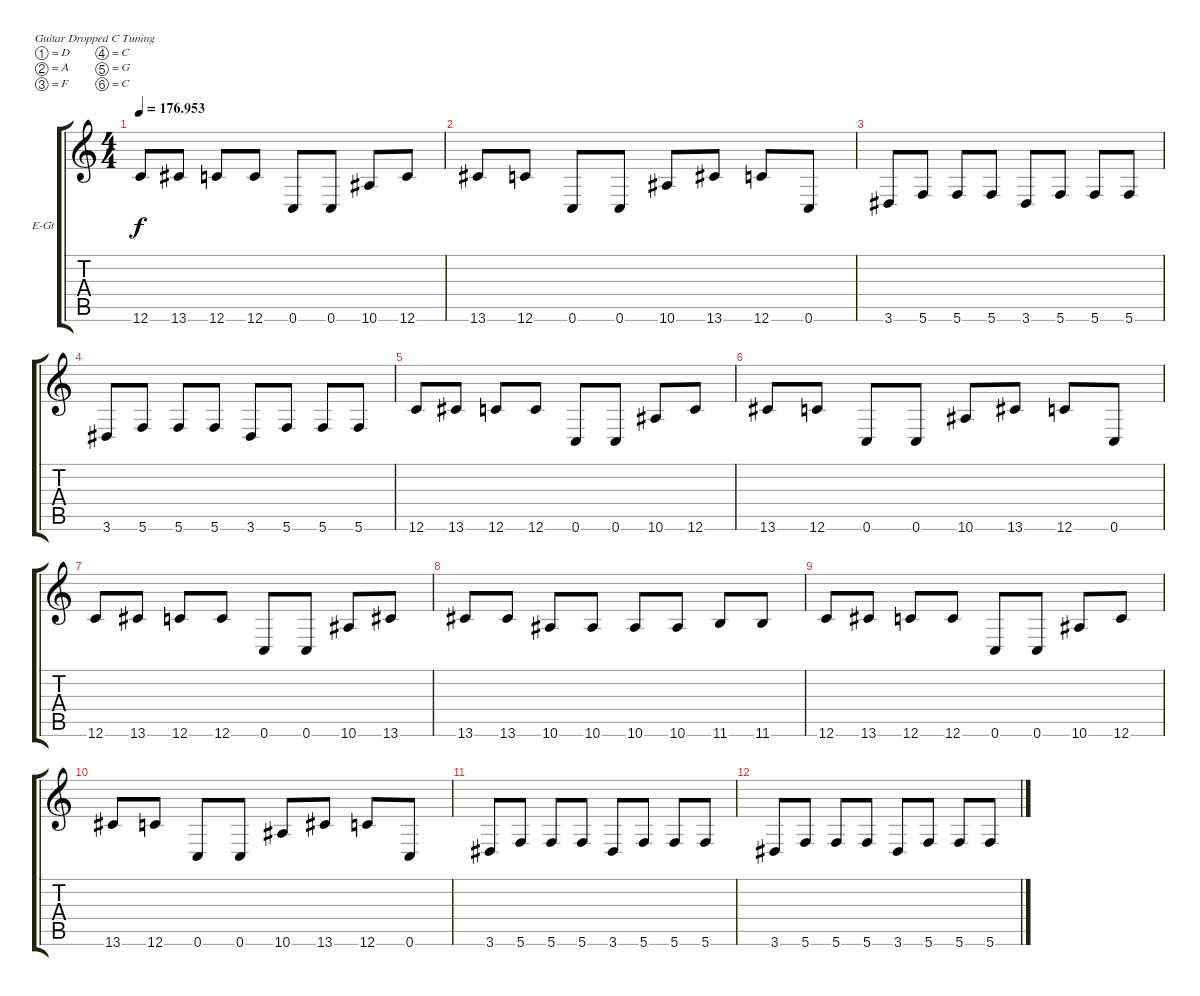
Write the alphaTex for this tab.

\defaultSystemsLayout 4
\bracketExtendMode groupsimilarinstruments
\firstSystemTrackNameOrientation horizontal
\otherSystemsTrackNameOrientation horizontal
\track ("Paul" "E-Gt") {solo instrument distortionguitar}
\staff {score tabs}
\tuning (D4 A3 F3 C3 G2 C2)
\ts (4 4)
\tempo
176.953
\accidentals auto
\clef g2
\ottava regular
\simile none
\ks c
12.6.8{dy f} 13.6.8 12.6.8 12.6.8 0.6.8 0.6.8 10.6.8 12.6.8 |
13.6.8 12.6.8 0.6.8 0.6.8 10.6.8 13.6.8 12.6.8 0.6.8 |
3.6.8 5.6.8 5.6.8 5.6.8 3.6.8 5.6.8 5.6.8 5.6.8 |
3.6.8 5.6.8 5.6.8 5.6.8 3.6.8 5.6.8 5.6.8 5.6.8 |
12.6.8 13.6.8 12.6.8 12.6.8 0.6.8 0.6.8 10.6.8 12.6.8 |
13.6.8 12.6.8 0.6.8 0.6.8 10.6.8 13.6.8 12.6.8 0.6.8 |
12.6.8 13.6.8 12.6.8 12.6.8 0.6.8 0.6.8 10.6.8 13.6.8 |
13.6.8 13.6.8 10.6.8 10.6.8 10.6.8 10.6.8 11.6.8 11.6.8 |
12.6.8 13.6.8 12.6.8 12.6.8 0.6.8 0.6.8 10.6.8 12.6.8 |
13.6.8 12.6.8 0.6.8 0.6.8 10.6.8 13.6.8 12.6.8 0.6.8 |
3.6.8 5.6.8 5.6.8 5.6.8 3.6.8 5.6.8 5.6.8 5.6.8 |
3.6.8 5.6.8 5.6.8 5.6.8 3.6.8 5.6.8 5.6.8 5.6.8
